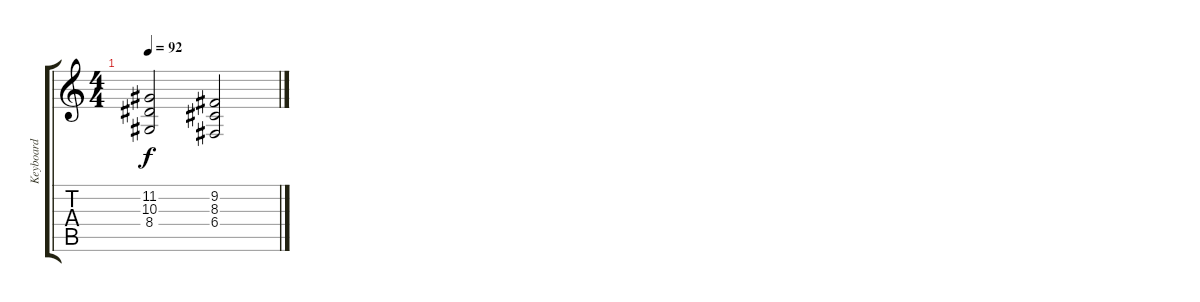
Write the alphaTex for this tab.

\track ("Keyboard" "Keyboard") {instrument pad4choir}
\staff {score tabs}
\tuning (D4 A3 F3 C3 G2 D2) {hide}
\ts (4 4)
\tempo 92
\clef g2
\ks c
(11.2 10.3 8.4).2{dy f} (9.2 8.3 6.4).2
